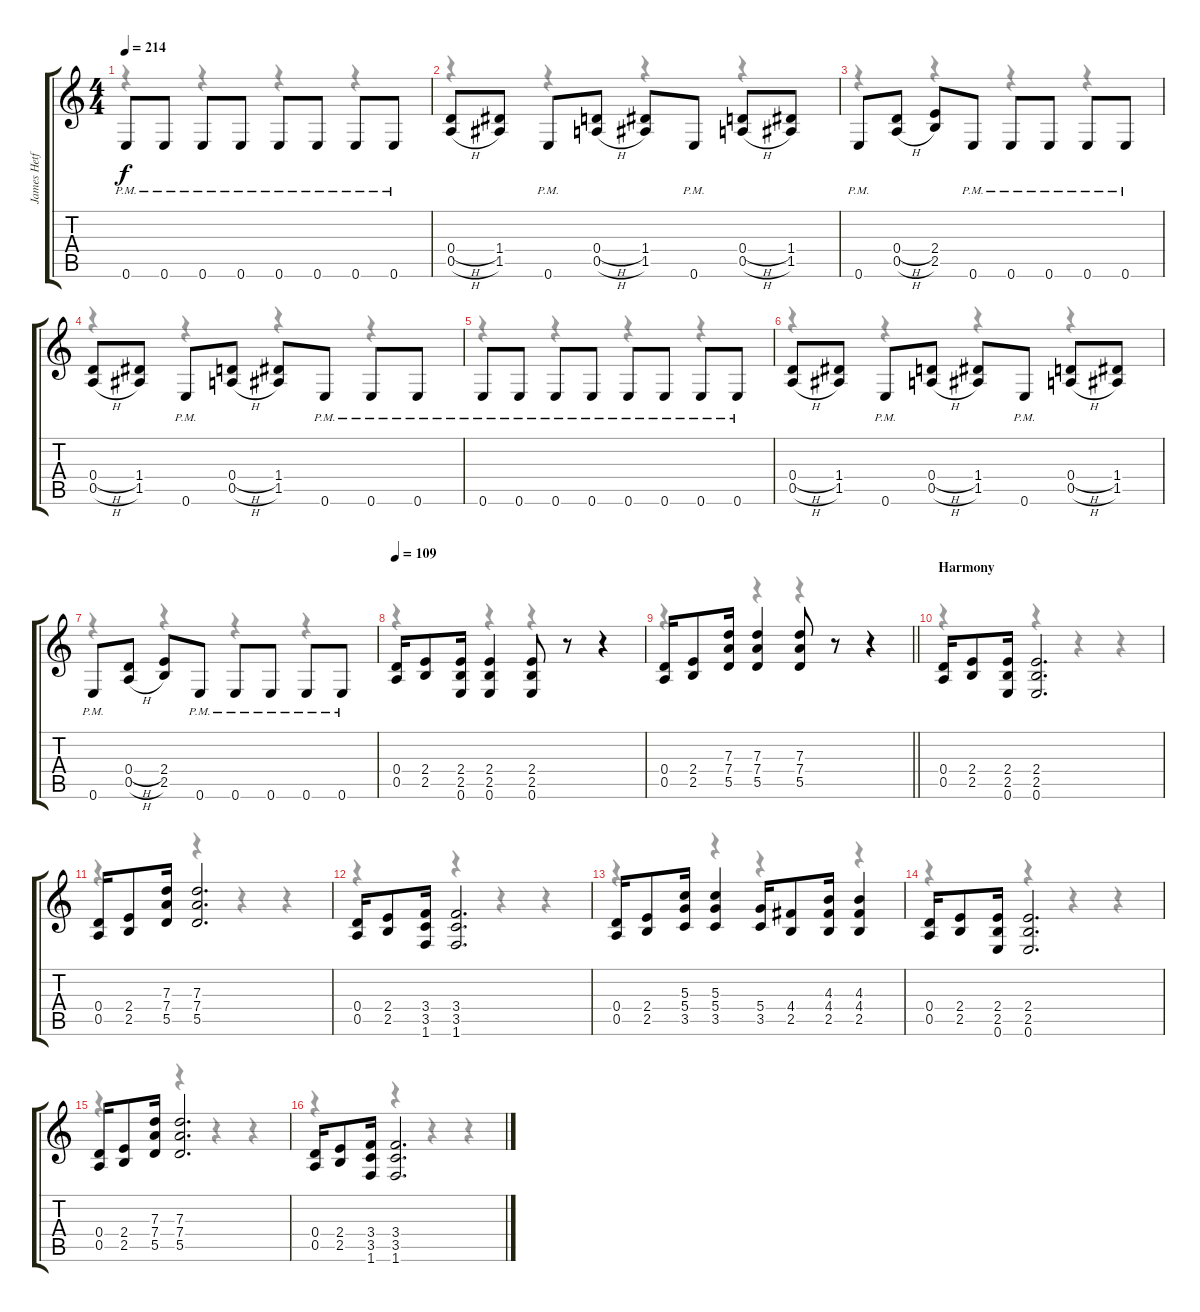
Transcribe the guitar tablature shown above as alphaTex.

\track ("James Hetfield" "James Hetf") {instrument distortionguitar}
\staff {score tabs}
\tuning (E4 B3 G3 D3 A2 E2) {hide}
\voice
\ts (4 4)
\tempo 214
\clef g2
\ks c
0.6{pm}.8{dy f} 0.6{pm}.8 0.6{pm}.8 0.6{pm}.8 0.6{pm}.8 0.6{pm}.8 0.6{pm}.8 0.6{pm}.8 |
(0.4{h} 0.5{h}).8 (1.4 1.5).8 0.6{pm}.8 (0.4{h} 0.5{h}).8 (1.4 1.5).8 0.6{pm}.8 (0.4{h} 0.5{h}).8 (1.4 1.5).8 |
0.6{pm}.8 (0.4{h} 0.5{h}).8 (2.4 2.5).8 0.6{pm}.8 0.6{pm}.8 0.6{pm}.8 0.6{pm}.8 0.6{pm}.8 |
(0.4{h} 0.5{h}).8 (1.4 1.5).8 0.6{pm}.8 (0.4{h} 0.5{h}).8 (1.4 1.5).8 0.6{pm}.8 0.6{pm}.8 0.6{pm}.8 |
0.6{pm}.8 0.6{pm}.8 0.6{pm}.8 0.6{pm}.8 0.6{pm}.8 0.6{pm}.8 0.6{pm}.8 0.6{pm}.8 |
(0.4{h} 0.5{h}).8 (1.4 1.5).8 0.6{pm}.8 (0.4{h} 0.5{h}).8 (1.4 1.5).8 0.6{pm}.8 (0.4{h} 0.5{h}).8 (1.4 1.5).8 |
0.6{pm}.8 (0.4{h} 0.5{h}).8 (2.4 2.5).8 0.6{pm}.8 0.6{pm}.8 0.6{pm}.8 0.6{pm}.8 0.6{pm}.8 |
\tempo 109
(0.4 0.5).16 (2.4 2.5).8 (2.4 2.5 0.6).16 (2.4 2.5 0.6).4 (2.4 2.5 0.6).8 r.8 r.4 |
\barLineRight lightlight
(0.4 0.5).16 (2.4 2.5).8 (7.3 7.4 5.5).16 (7.3 7.4 5.5).4 (7.3 7.4 5.5).8 r.8 r.4 |
\section ("" "Harmony")
(0.4 0.5).16 (2.4 2.5).8 (2.4 2.5 0.6).16 (2.4 2.5 0.6).2{d} |
(0.4 0.5).16 (2.4 2.5).8 (7.3 7.4 5.5).16 (7.3 7.4 5.5).2{d} |
(0.4 0.5).16 (2.4 2.5).8 (3.4 3.5 1.6).16 (3.4 3.5 1.6).2{d} |
(0.4 0.5).16 (2.4 2.5).8 (5.3 5.4 3.5).16 (5.3 5.4 3.5).4 (5.4 3.5).16 (4.4 2.5).8 (4.3 4.4 2.5).16 (4.3 4.4 2.5).4 |
(0.4 0.5).16 (2.4 2.5).8 (2.4 2.5 0.6).16 (2.4 2.5 0.6).2{d} |
(0.4 0.5).16 (2.4 2.5).8 (7.3 7.4 5.5).16 (7.3 7.4 5.5).2{d} |
(0.4 0.5).16 (2.4 2.5).8 (3.4 3.5 1.6).16 (3.4 3.5 1.6).2{d}
\voice
\clef g2
\ottava regular
\simile none
\ks c
r.4{dy f} r.4 r.4 r.4 |
r.4 r.4 r.4 r.4 |
r.4 r.4 r.4 r.4 |
r.4 r.4 r.4 r.4 |
r.4 r.4 r.4 r.4 |
r.4 r.4 r.4 r.4 |
r.4 r.4 r.4 r.4 |
r.4 r.4 r.4 r.4 |
\barLineRight lightlight
r.4 r.4 r.4 r.4 |
r.4 r.4 r.4 r.4 |
r.4 r.4 r.4 r.4 |
r.4 r.4 r.4 r.4 |
r.4 r.4 r.4 r.4 |
r.4 r.4 r.4 r.4 |
r.4 r.4 r.4 r.4 |
r.4 r.4 r.4 r.4
